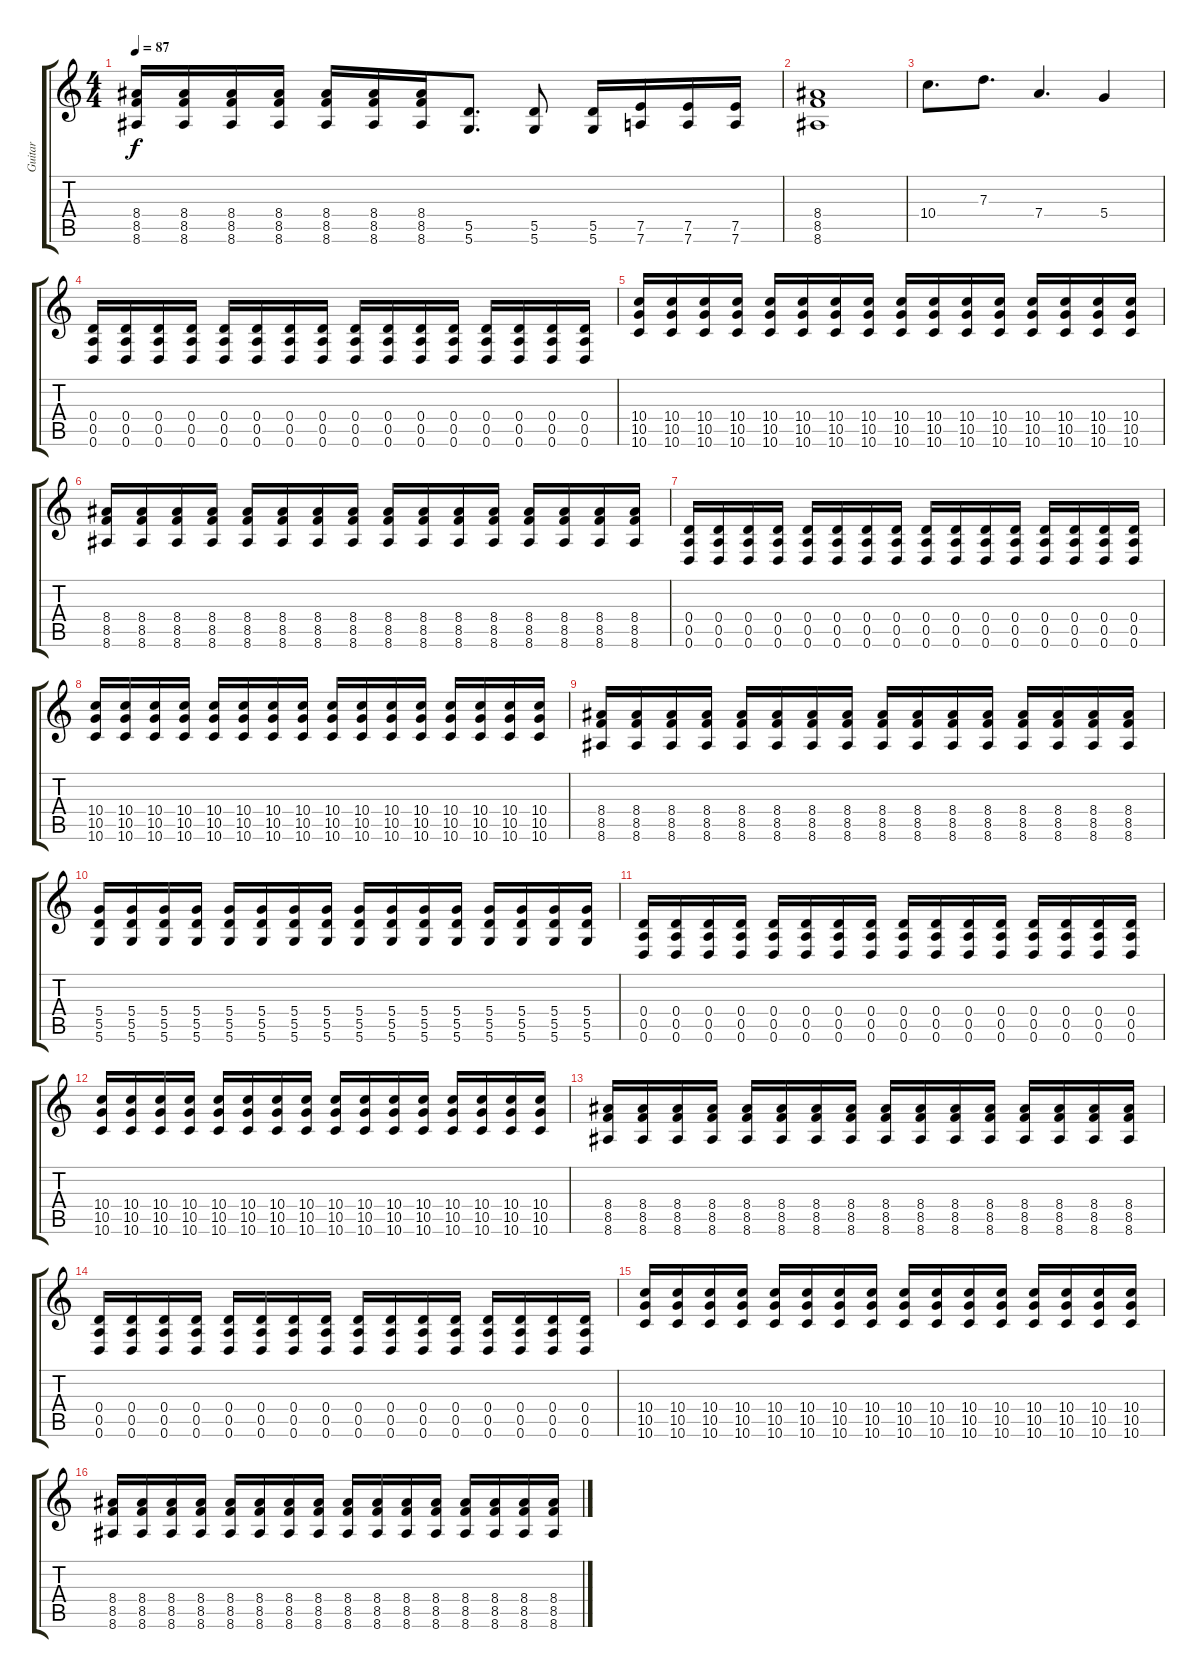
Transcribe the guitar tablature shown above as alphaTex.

\track ("Guitar" "Guitar") {instrument distortionguitar}
\staff {score tabs}
\tuning (E4 B3 G3 D3 A2 D2) {hide}
\ts (4 4)
\tempo 87
\clef g2
\ks c
(8.4 8.5 8.6).16{dy f} (8.4 8.5 8.6).16 (8.4 8.5 8.6).16 (8.4 8.5 8.6).16 (8.4 8.5 8.6).16 (8.4 8.5 8.6).16 (8.4 8.5 8.6).16 (5.5 5.6).8{d} (5.5 5.6).8 (5.5 5.6).16 (7.5 7.6).16 (7.5 7.6).16 (7.5 7.6).16 |
(8.4 8.5 8.6).1 |
10.4.8{d} 7.3.8{d} 7.4.4{d} 5.4.4 |
(0.4 0.5 0.6).16 (0.4 0.5 0.6).16 (0.4 0.5 0.6).16 (0.4 0.5 0.6).16 (0.4 0.5 0.6).16 (0.4 0.5 0.6).16 (0.4 0.5 0.6).16 (0.4 0.5 0.6).16 (0.4 0.5 0.6).16 (0.4 0.5 0.6).16 (0.4 0.5 0.6).16 (0.4 0.5 0.6).16 (0.4 0.5 0.6).16 (0.4 0.5 0.6).16 (0.4 0.5 0.6).16 (0.4 0.5 0.6).16 |
(10.4 10.5 10.6).16 (10.4 10.5 10.6).16 (10.4 10.5 10.6).16 (10.4 10.5 10.6).16 (10.4 10.5 10.6).16 (10.4 10.5 10.6).16 (10.4 10.5 10.6).16 (10.4 10.5 10.6).16 (10.4 10.5 10.6).16 (10.4 10.5 10.6).16 (10.4 10.5 10.6).16 (10.4 10.5 10.6).16 (10.4 10.5 10.6).16 (10.4 10.5 10.6).16 (10.4 10.5 10.6).16 (10.4 10.5 10.6).16 |
(8.4 8.5 8.6).16 (8.4 8.5 8.6).16 (8.4 8.5 8.6).16 (8.4 8.5 8.6).16 (8.4 8.5 8.6).16 (8.4 8.5 8.6).16 (8.4 8.5 8.6).16 (8.4 8.5 8.6).16 (8.4 8.5 8.6).16 (8.4 8.5 8.6).16 (8.4 8.5 8.6).16 (8.4 8.5 8.6).16 (8.4 8.5 8.6).16 (8.4 8.5 8.6).16 (8.4 8.5 8.6).16 (8.4 8.5 8.6).16 |
(0.4 0.5 0.6).16 (0.4 0.5 0.6).16 (0.4 0.5 0.6).16 (0.4 0.5 0.6).16 (0.4 0.5 0.6).16 (0.4 0.5 0.6).16 (0.4 0.5 0.6).16 (0.4 0.5 0.6).16 (0.4 0.5 0.6).16 (0.4 0.5 0.6).16 (0.4 0.5 0.6).16 (0.4 0.5 0.6).16 (0.4 0.5 0.6).16 (0.4 0.5 0.6).16 (0.4 0.5 0.6).16 (0.4 0.5 0.6).16 |
(10.4 10.5 10.6).16 (10.4 10.5 10.6).16 (10.4 10.5 10.6).16 (10.4 10.5 10.6).16 (10.4 10.5 10.6).16 (10.4 10.5 10.6).16 (10.4 10.5 10.6).16 (10.4 10.5 10.6).16 (10.4 10.5 10.6).16 (10.4 10.5 10.6).16 (10.4 10.5 10.6).16 (10.4 10.5 10.6).16 (10.4 10.5 10.6).16 (10.4 10.5 10.6).16 (10.4 10.5 10.6).16 (10.4 10.5 10.6).16 |
(8.4 8.5 8.6).16 (8.4 8.5 8.6).16 (8.4 8.5 8.6).16 (8.4 8.5 8.6).16 (8.4 8.5 8.6).16 (8.4 8.5 8.6).16 (8.4 8.5 8.6).16 (8.4 8.5 8.6).16 (8.4 8.5 8.6).16 (8.4 8.5 8.6).16 (8.4 8.5 8.6).16 (8.4 8.5 8.6).16 (8.4 8.5 8.6).16 (8.4 8.5 8.6).16 (8.4 8.5 8.6).16 (8.4 8.5 8.6).16 |
(5.4 5.5 5.6).16 (5.4 5.5 5.6).16 (5.4 5.5 5.6).16 (5.4 5.5 5.6).16 (5.4 5.5 5.6).16 (5.4 5.5 5.6).16 (5.4 5.5 5.6).16 (5.4 5.5 5.6).16 (5.4 5.5 5.6).16 (5.4 5.5 5.6).16 (5.4 5.5 5.6).16 (5.4 5.5 5.6).16 (5.4 5.5 5.6).16 (5.4 5.5 5.6).16 (5.4 5.5 5.6).16 (5.4 5.5 5.6).16 |
(0.4 0.5 0.6).16 (0.4 0.5 0.6).16 (0.4 0.5 0.6).16 (0.4 0.5 0.6).16 (0.4 0.5 0.6).16 (0.4 0.5 0.6).16 (0.4 0.5 0.6).16 (0.4 0.5 0.6).16 (0.4 0.5 0.6).16 (0.4 0.5 0.6).16 (0.4 0.5 0.6).16 (0.4 0.5 0.6).16 (0.4 0.5 0.6).16 (0.4 0.5 0.6).16 (0.4 0.5 0.6).16 (0.4 0.5 0.6).16 |
(10.4 10.5 10.6).16 (10.4 10.5 10.6).16 (10.4 10.5 10.6).16 (10.4 10.5 10.6).16 (10.4 10.5 10.6).16 (10.4 10.5 10.6).16 (10.4 10.5 10.6).16 (10.4 10.5 10.6).16 (10.4 10.5 10.6).16 (10.4 10.5 10.6).16 (10.4 10.5 10.6).16 (10.4 10.5 10.6).16 (10.4 10.5 10.6).16 (10.4 10.5 10.6).16 (10.4 10.5 10.6).16 (10.4 10.5 10.6).16 |
(8.4 8.5 8.6).16 (8.4 8.5 8.6).16 (8.4 8.5 8.6).16 (8.4 8.5 8.6).16 (8.4 8.5 8.6).16 (8.4 8.5 8.6).16 (8.4 8.5 8.6).16 (8.4 8.5 8.6).16 (8.4 8.5 8.6).16 (8.4 8.5 8.6).16 (8.4 8.5 8.6).16 (8.4 8.5 8.6).16 (8.4 8.5 8.6).16 (8.4 8.5 8.6).16 (8.4 8.5 8.6).16 (8.4 8.5 8.6).16 |
(0.4 0.5 0.6).16 (0.4 0.5 0.6).16 (0.4 0.5 0.6).16 (0.4 0.5 0.6).16 (0.4 0.5 0.6).16 (0.4 0.5 0.6).16 (0.4 0.5 0.6).16 (0.4 0.5 0.6).16 (0.4 0.5 0.6).16 (0.4 0.5 0.6).16 (0.4 0.5 0.6).16 (0.4 0.5 0.6).16 (0.4 0.5 0.6).16 (0.4 0.5 0.6).16 (0.4 0.5 0.6).16 (0.4 0.5 0.6).16 |
(10.4 10.5 10.6).16 (10.4 10.5 10.6).16 (10.4 10.5 10.6).16 (10.4 10.5 10.6).16 (10.4 10.5 10.6).16 (10.4 10.5 10.6).16 (10.4 10.5 10.6).16 (10.4 10.5 10.6).16 (10.4 10.5 10.6).16 (10.4 10.5 10.6).16 (10.4 10.5 10.6).16 (10.4 10.5 10.6).16 (10.4 10.5 10.6).16 (10.4 10.5 10.6).16 (10.4 10.5 10.6).16 (10.4 10.5 10.6).16 |
(8.4 8.5 8.6).16 (8.4 8.5 8.6).16 (8.4 8.5 8.6).16 (8.4 8.5 8.6).16 (8.4 8.5 8.6).16 (8.4 8.5 8.6).16 (8.4 8.5 8.6).16 (8.4 8.5 8.6).16 (8.4 8.5 8.6).16 (8.4 8.5 8.6).16 (8.4 8.5 8.6).16 (8.4 8.5 8.6).16 (8.4 8.5 8.6).16 (8.4 8.5 8.6).16 (8.4 8.5 8.6).16 (8.4 8.5 8.6).16
